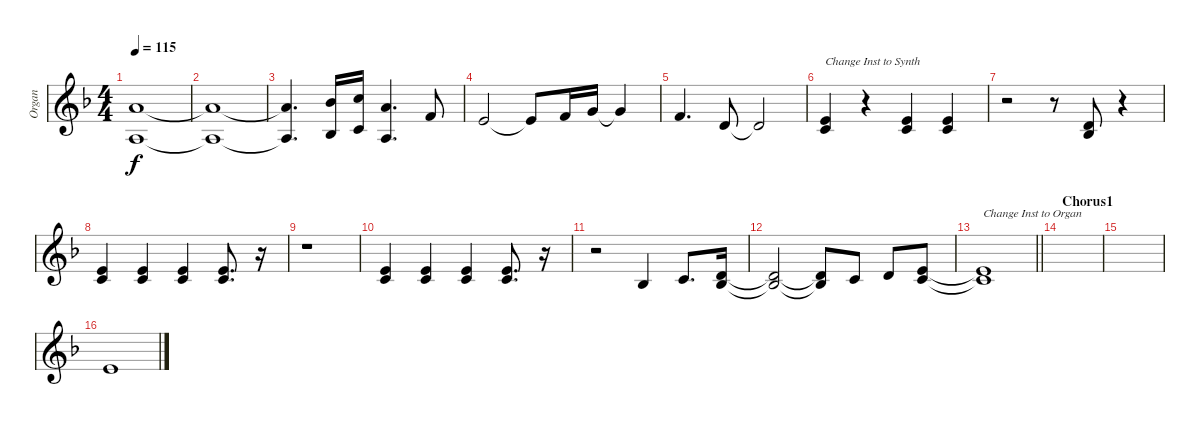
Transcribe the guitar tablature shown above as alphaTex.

\track ("Organ" "Organ") {instrument electricpiano1}
\staff {score}
\tuning (E5 B4 G4 D4 A3 E3) {hide}
\ts (4 4)
\tempo 115
\clef g2
\ks f
(2.3 0.5).1{dy f} |
(2.3{t} 0.5{t}).1 |
(2.3{t} 0.5{t}).4{d} (3.3 1.5).16 (1.2 3.5).16 (2.3 0.5).4{d} 3.4.8 |
2.4.2 2.4{t}.8 3.4.16 0.3.16 0.3{t}.4 |
3.4.4{d} 0.4.8 0.4{t}.2 |
(2.4 3.5).4{txt "Change Inst to Synth"} r.4 (2.4 3.5).4 (2.4 3.5).4 |
r.2 r.8 (0.4 1.5).8 r.4 |
(2.4 3.5).4 (2.4 3.5).4 (2.4 3.5).4 (2.4 3.5).8{d} r.16 |
r.1 |
(2.4 3.5).4 (2.4 3.5).4 (2.4 3.5).4 (2.4 3.5).8{d} r.16 |
r.2 1.5.4 3.5.8{d} (0.4 1.5).16 |
(0.4{t} 1.5{t}).2 (0.4{t} 1.5{t}).8 3.5.8 0.4.8 (2.4 3.5).8 |
\barLineRight lightlight
(2.4{t} 3.5{t}).1{txt "Change Inst to Organ"} |
\section ("" "Chorus1")
|
|
2.4.1
